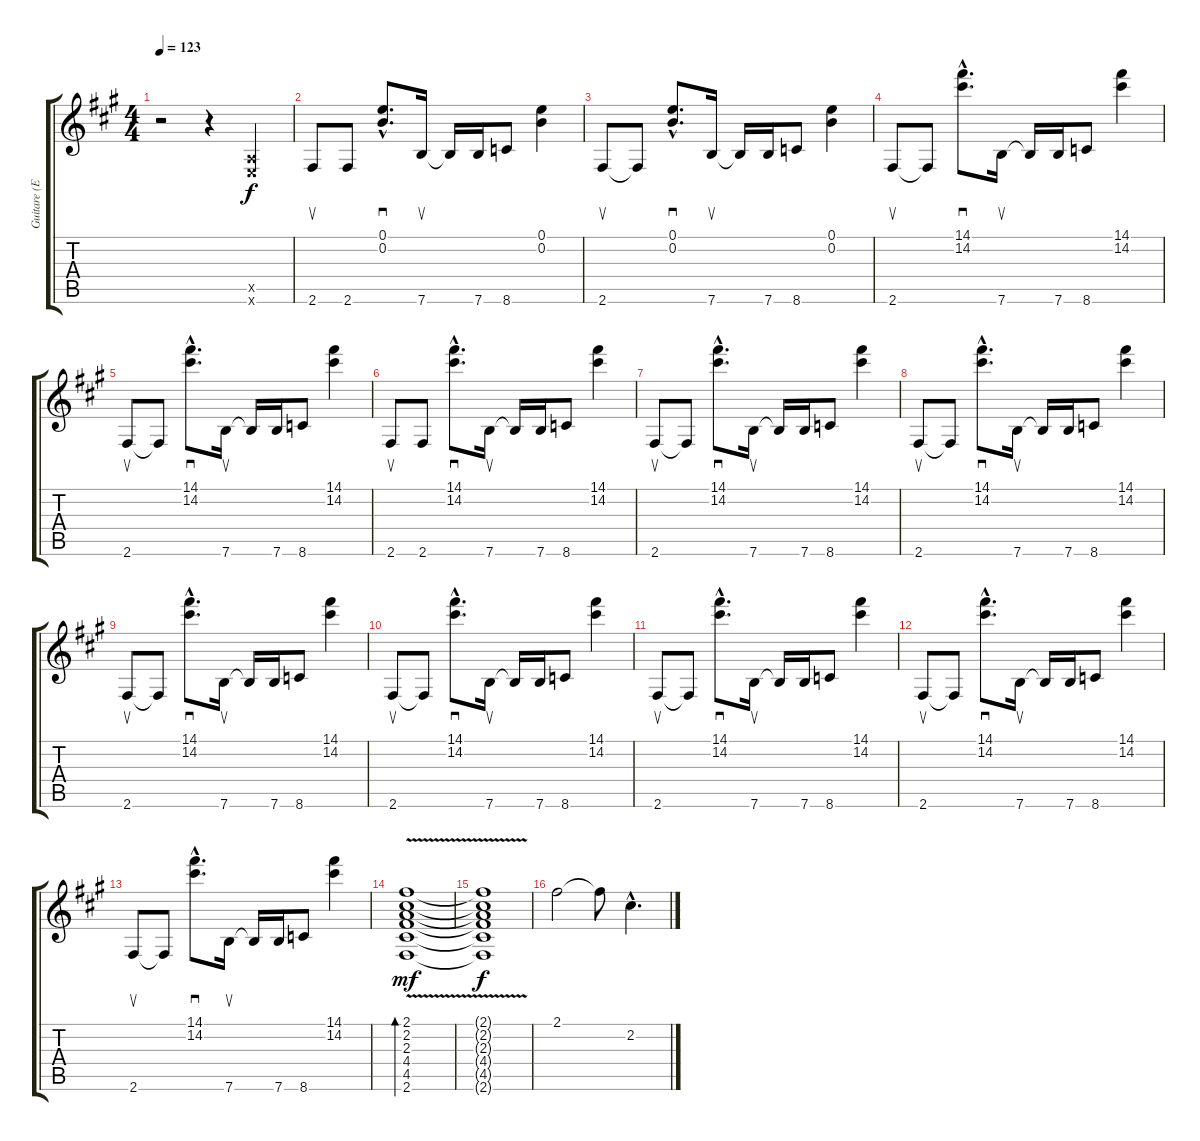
\track ("Guitare (Effets)" "Guitare (E") {instrument overdrivenguitar}
\staff {score tabs}
\tuning (E4 B3 G3 D3 A2 E2) {hide}
\ts (4 4)
\tempo 123
\clef g2
\ks a
r.2{dy f instrument overdrivenguitar} r.4 (0.5{x} 0.6{x}).4 |
2.6.8{su} 2.6.8 (0.1{hac} 0.2{hac}).8{d sd} 7.6.16{su} 7.6{t}.16 7.6.16 8.6.8 (0.1 0.2).4 |
2.6.8{su} 2.6{t}.8 (0.1{hac} 0.2{hac}).8{d sd} 7.6.16{su} 7.6{t}.16 7.6.16 8.6.8 (0.1 0.2).4 |
2.6.8{su} 2.6{t}.8 (14.1{hac} 14.2{hac}).8{d sd} 7.6.16{su} 7.6{t}.16 7.6.16 8.6.8 (14.1 14.2).4 |
2.6.8{su} 2.6{t}.8 (14.1{hac} 14.2{hac}).8{d sd} 7.6.16{su} 7.6{t}.16 7.6.16 8.6.8 (14.1 14.2).4 |
2.6.8{su} 2.6.8 (14.1{hac} 14.2{hac}).8{d sd} 7.6.16{su} 7.6{t}.16 7.6.16 8.6.8 (14.1 14.2).4 |
2.6.8{su} 2.6{t}.8 (14.1{hac} 14.2{hac}).8{d sd} 7.6.16{su} 7.6{t}.16 7.6.16 8.6.8 (14.1 14.2).4 |
2.6.8{su} 2.6{t}.8 (14.1{hac} 14.2{hac}).8{d sd} 7.6.16{su} 7.6{t}.16 7.6.16 8.6.8 (14.1 14.2).4 |
2.6.8{su} 2.6{t}.8 (14.1{hac} 14.2{hac}).8{d sd} 7.6.16{su} 7.6{t}.16 7.6.16 8.6.8 (14.1 14.2).4 |
2.6.8{su} 2.6{t}.8 (14.1{hac} 14.2{hac}).8{d sd} 7.6.16{su} 7.6{t}.16 7.6.16 8.6.8 (14.1 14.2).4 |
2.6.8{su} 2.6{t}.8 (14.1{hac} 14.2{hac}).8{d sd} 7.6.16{su} 7.6{t}.16 7.6.16 8.6.8 (14.1 14.2).4 |
2.6.8{su} 2.6{t}.8 (14.1{hac} 14.2{hac}).8{d sd} 7.6.16{su} 7.6{t}.16 7.6.16 8.6.8 (14.1 14.2).4 |
2.6.8{su} 2.6{t}.8 (14.1{hac} 14.2{hac}).8{d sd} 7.6.16{su} 7.6{t}.16 7.6.16 8.6.8 (14.1 14.2).4 |
(2.1{v} 2.2 2.3 4.4 4.5 2.6).1{bd 60 dy mf volume 0} |
(2.1{t} 2.2{t} 2.3{t} 4.4{t} 4.5{t} 2.6{t}).1{dy f} |
2.1.2{volume 11} 2.1{t}.8 2.2{hac}.4{d}
